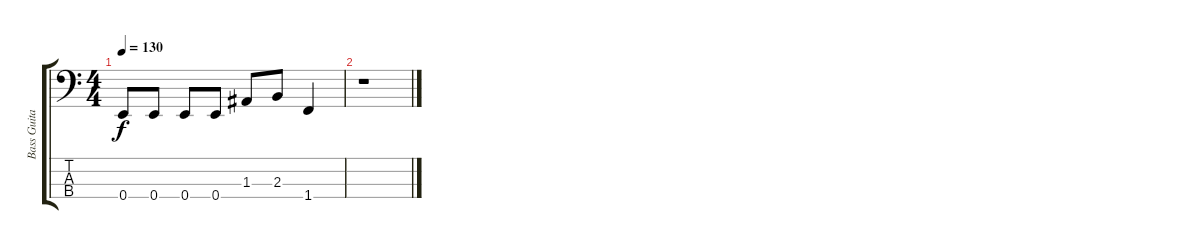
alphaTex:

\track ("Bass Guitar" "Bass Guita") {instrument electricbassfinger}
\staff {score tabs}
\tuning (G2 D2 A1 E1) {hide}
\ts (4 4)
\tempo 130
\clef f4
\ks c
0.4.8{dy f} 0.4.8 0.4.8 0.4.8 1.3.8 2.3.8 1.4.4 |
r.1
